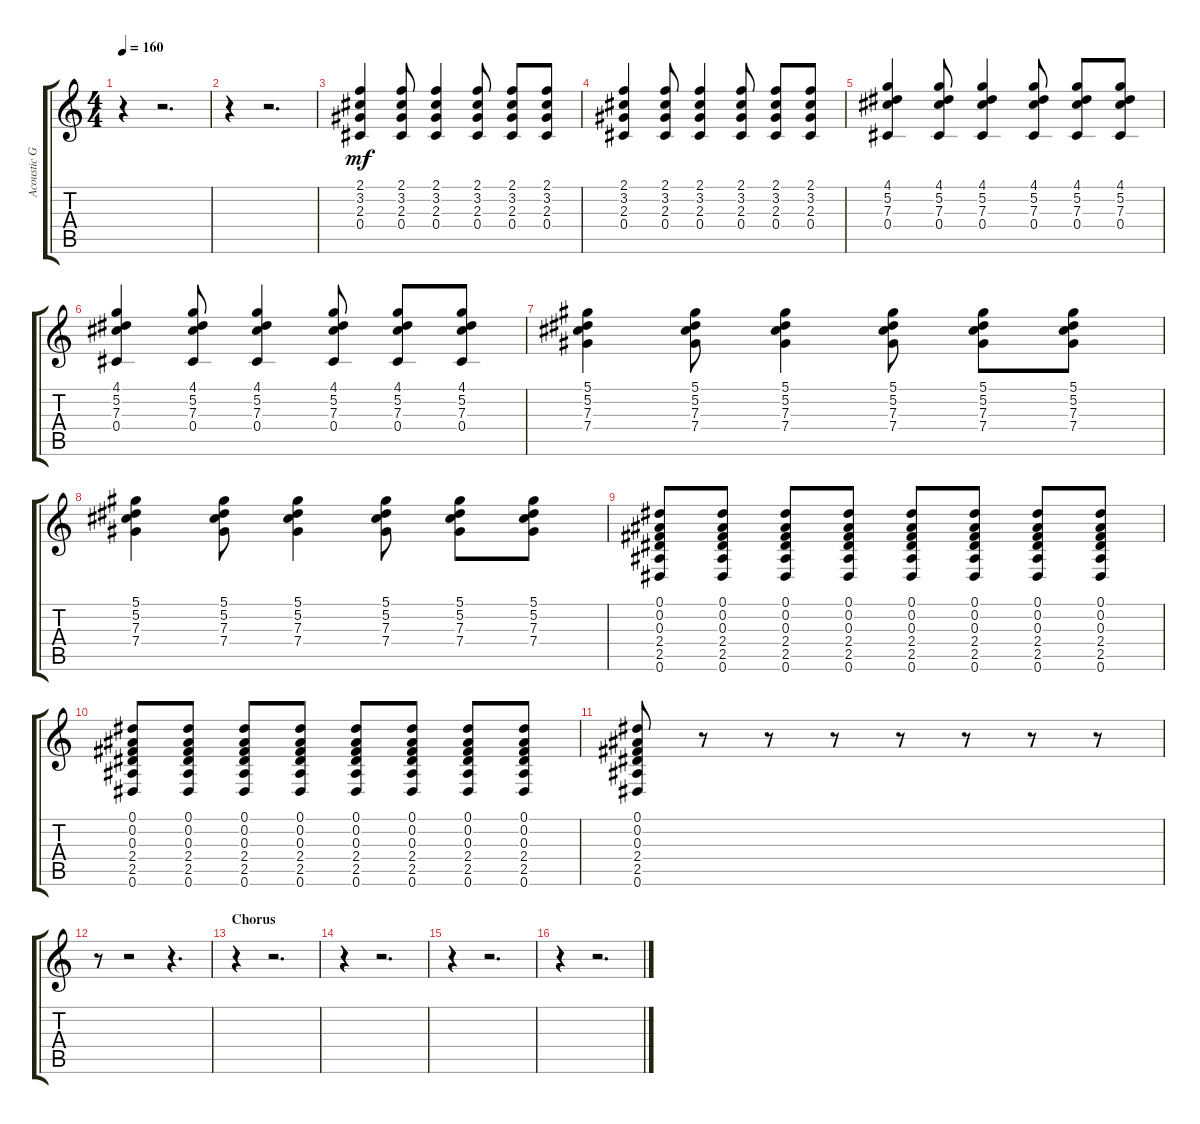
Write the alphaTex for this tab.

\track ("Acoustic Guitar" "Acoustic G") {instrument acousticguitarsteel}
\staff {score tabs}
\tuning (Eb4 Bb3 Gb3 Db3 Ab2 Eb2) {hide}
\ts (4 4)
\tempo 160
\clef g2
\ks c
r.4{dy mf} r.2{d} |
r.4 r.2{d} |
(2.1 3.2 2.3 0.4).4 (2.1 3.2 2.3 0.4).8 (2.1 3.2 2.3 0.4).4 (2.1 3.2 2.3 0.4).8 (2.1 3.2 2.3 0.4).8 (2.1 3.2 2.3 0.4).8 |
(2.1 3.2 2.3 0.4).4 (2.1 3.2 2.3 0.4).8 (2.1 3.2 2.3 0.4).4 (2.1 3.2 2.3 0.4).8 (2.1 3.2 2.3 0.4).8 (2.1 3.2 2.3 0.4).8 |
(4.1 5.2 7.3 0.4).4 (4.1 5.2 7.3 0.4).8 (4.1 5.2 7.3 0.4).4 (4.1 5.2 7.3 0.4).8 (4.1 5.2 7.3 0.4).8 (4.1 5.2 7.3 0.4).8 |
(4.1 5.2 7.3 0.4).4 (4.1 5.2 7.3 0.4).8 (4.1 5.2 7.3 0.4).4 (4.1 5.2 7.3 0.4).8 (4.1 5.2 7.3 0.4).8 (4.1 5.2 7.3 0.4).8 |
(5.1 5.2 7.3 7.4).4 (5.1 5.2 7.3 7.4).8 (5.1 5.2 7.3 7.4).4 (5.1 5.2 7.3 7.4).8 (5.1 5.2 7.3 7.4).8 (5.1 5.2 7.3 7.4).8 |
(5.1 5.2 7.3 7.4).4 (5.1 5.2 7.3 7.4).8 (5.1 5.2 7.3 7.4).4 (5.1 5.2 7.3 7.4).8 (5.1 5.2 7.3 7.4).8 (5.1 5.2 7.3 7.4).8 |
(0.1 0.2 0.3 2.4 2.5 0.6).8 (0.1 0.2 0.3 2.4 2.5 0.6).8 (0.1 0.2 0.3 2.4 2.5 0.6).8 (0.1 0.2 0.3 2.4 2.5 0.6).8 (0.1 0.2 0.3 2.4 2.5 0.6).8 (0.1 0.2 0.3 2.4 2.5 0.6).8 (0.1 0.2 0.3 2.4 2.5 0.6).8 (0.1 0.2 0.3 2.4 2.5 0.6).8 |
(0.1 0.2 0.3 2.4 2.5 0.6).8 (0.1 0.2 0.3 2.4 2.5 0.6).8 (0.1 0.2 0.3 2.4 2.5 0.6).8 (0.1 0.2 0.3 2.4 2.5 0.6).8 (0.1 0.2 0.3 2.4 2.5 0.6).8 (0.1 0.2 0.3 2.4 2.5 0.6).8 (0.1 0.2 0.3 2.4 2.5 0.6).8 (0.1 0.2 0.3 2.4 2.5 0.6).8 |
(0.1 0.2 0.3 2.4 2.5 0.6).8 r.8 r.8 r.8 r.8 r.8 r.8 r.8 |
r.8 r.2 r.4{d} |
\section ("" "Chorus")
r.4 r.2{d} |
r.4 r.2{d} |
r.4 r.2{d} |
r.4 r.2{d}
